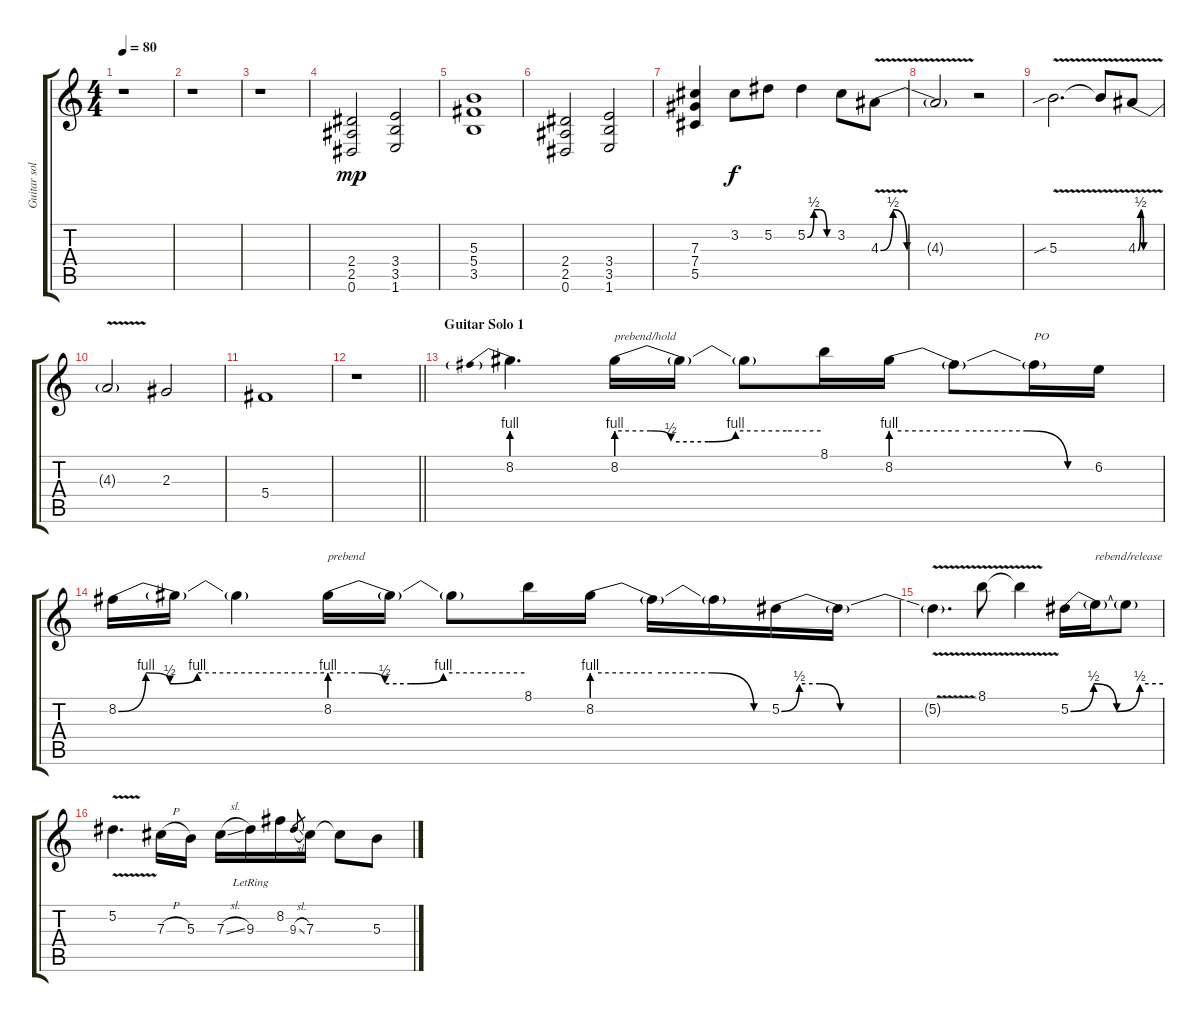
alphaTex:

\track ("Guitar solo1 (Slash)" "Guitar sol") {instrument overdrivenguitar}
\staff {score tabs}
\tuning (Eb4 Bb3 Gb3 Db3 Ab2 Eb2) {hide}
\ts (4 4)
\tempo 80
\clef g2
\ks c
r.1{dy mp} |
r.1 |
r.1 |
(2.4 2.5 0.6).2 (3.4 3.5 1.6).2 |
(5.3 5.4 3.5).1 |
(2.4 2.5 0.6).2 (3.4 3.5 1.6).2 |
(7.3 7.4 5.5).4 3.2.8{dy f} 5.2.8 5.2{be (custom 0 0 15 2 30 2 45 0 60 0)}.4 3.2.8 4.3{be (custom 0 0 8 2 17 0 60 0) v}.8 |
4.3{t}.2 r.2 |
5.3{v sib}.2{d} 5.3{t}.8 4.3{be (custom 0 0 8 2 16 0 20 0 30 0 45 0 60 0) v}.8 |
4.3{t}.2 2.3.2 |
5.4.1 |
\barLineRight lightlight
r.1 |
\section ("" "Guitar Solo 1")
8.2{be (prebend 0 4 60 4)}.4{d} 8.2{be (custom 0 4 10 4 16 2 27 2 35 4 50 4 60 4)}.16{txt "prebend/hold"} 8.2{t}.16 8.2{t}.8 8.1.16 8.2{be (custom 0 4 20 4 40 4 52 0 60 0)}.16 8.2{t}.8 8.2{t}.16{txt "PO"} 6.2.16 |
8.2{be (custom 0 0 8 4 15 2 23 4 60 4)}.16 8.2{t}.16 8.2{t}.4 8.2{be (custom 0 4 10 4 17 2 25 2 35 4 60 4)}.16{txt "prebend"} 8.2{t}.16 8.2{t}.8 8.1.16 8.2{be (custom 0 4 20 4 40 4 54 0 60 0)}.16 8.2{t}.16 8.2{t}.16 5.2{be (custom 0 0 7 2 15 2 23 0 60 0)}.16 5.2{t}.16 |
5.2{v t}.4{d} 8.1{v}.8 8.1{t}.4 5.2{be (custom 0 0 15 2 30 0 45 2 60 2)}.16 5.2{t}.16{txt "rebend/release"} 5.2{t}.8 |
5.2{v}.4{d} 7.3{h}.16 5.3.16 7.3{sl}.16 9.3{lr}.16 8.2.16 9.3{sl}.8{gr} 7.3.16 7.3{t}.8 5.3.8
